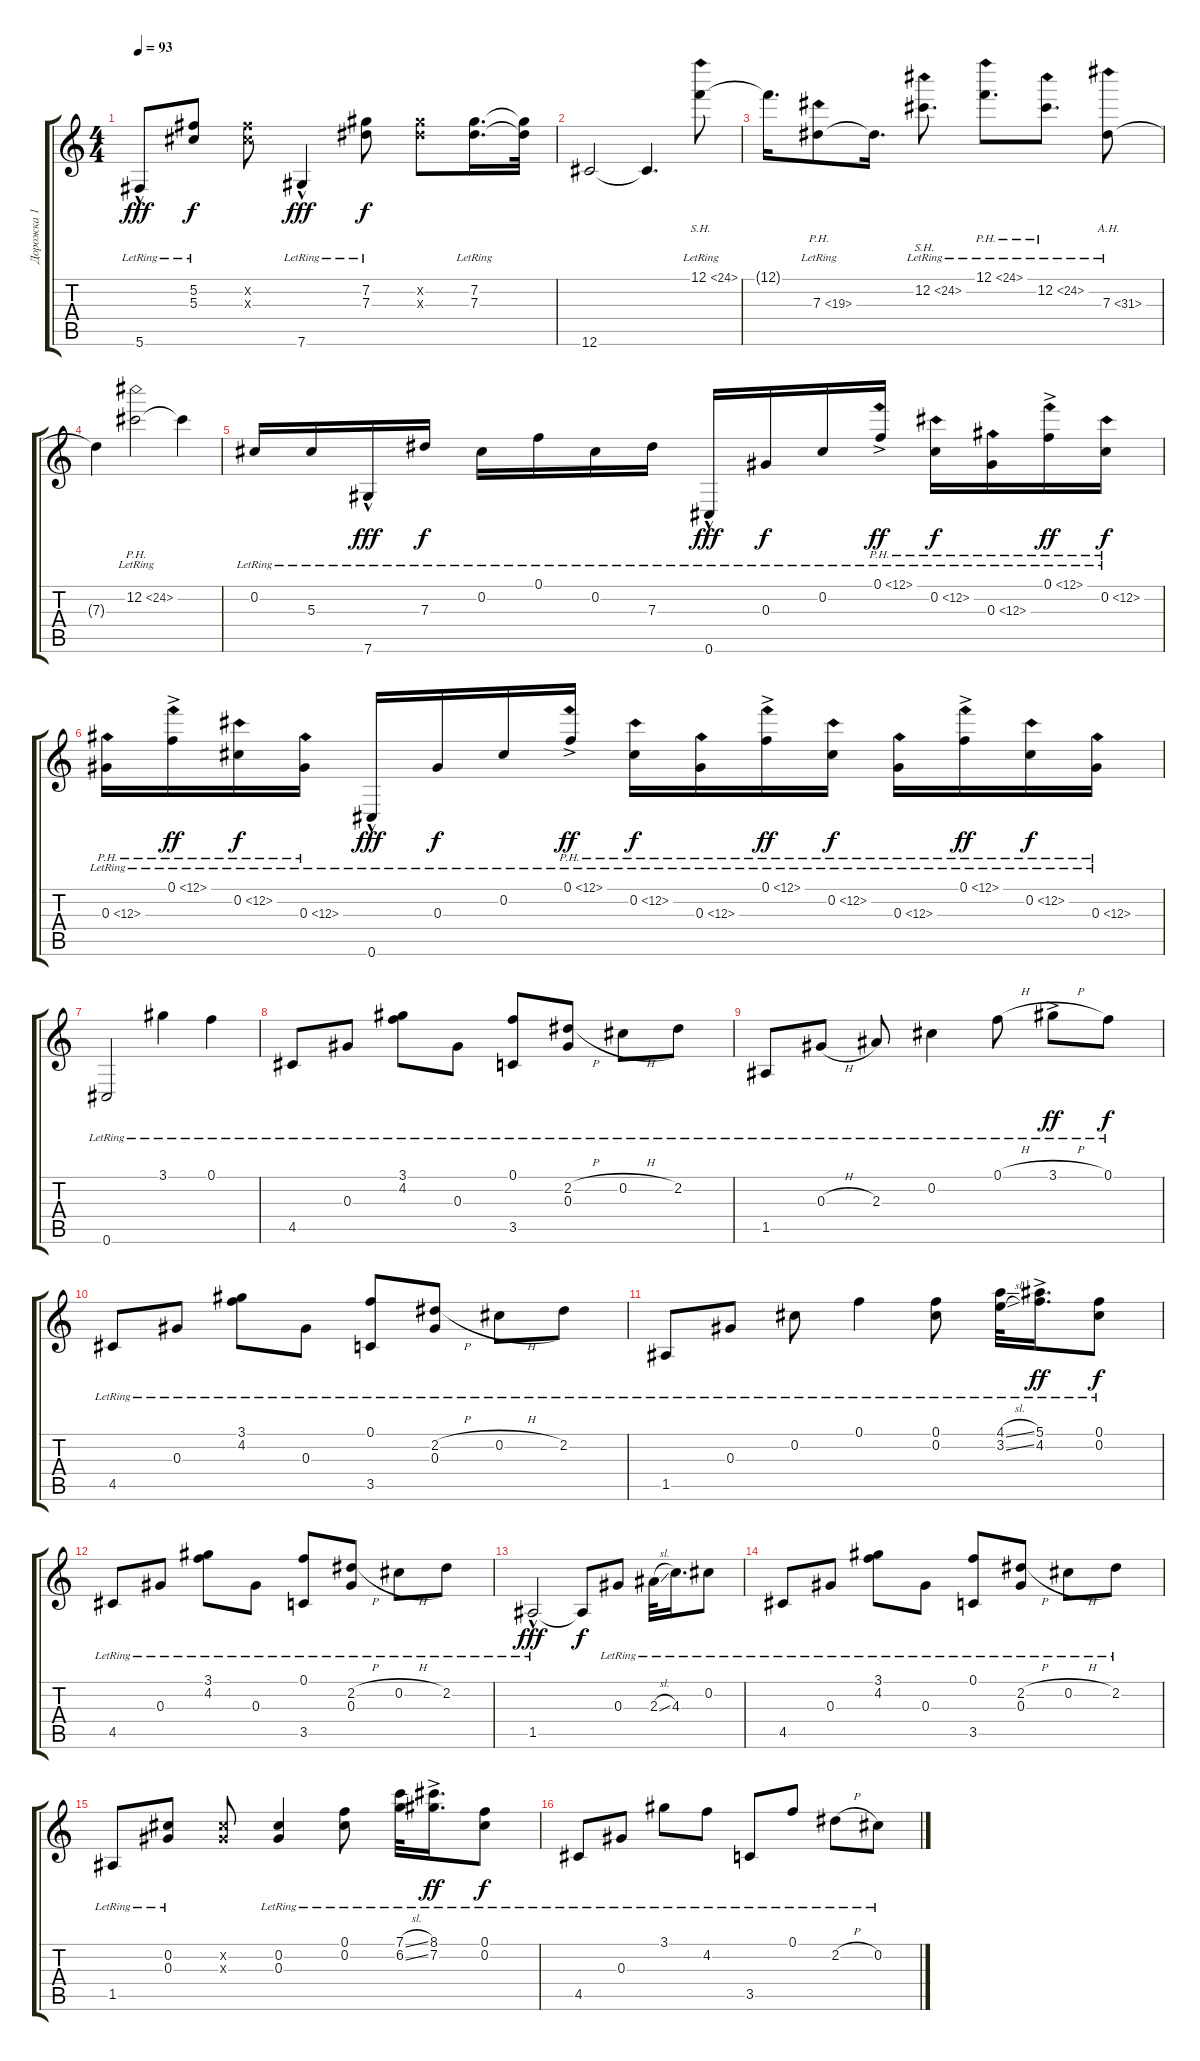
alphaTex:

\track ("Дорожка 1" "Дорожка 1") {instrument acousticguitarsteel}
\staff {score tabs}
\tuning (F4 Db4 Ab3 D3 A2 Db2) {hide}
\ts (4 4)
\tempo 93
\clef g2
\ks c
5.6{hac lr}.8{dy fff} (5.2{lr} 5.3{lr}).8{dy f} (5.2{x} 5.3{x}).8 7.6{hac lr}.4{dy fff} (7.2{lr} 7.3{lr}).8{dy f} (7.2{x} 7.3{x}).8 (7.2{lr} 7.3{lr}).16{d} (7.2{t} 7.3{t}).32 |
12.6.2 12.6{t}.4{d} 12.1{sh 12 lr}.8 |
12.1{t}.16{d} 7.3{ph 12 lr}.8 7.3{t}.16{d} 12.2{sh 12 lr}.8{d} 12.1{ph 12 lr}.8{d} 12.2{ph 12 lr}.8{d} 7.3{ah 24 lr}.8 |
7.3{t}.4 12.2{ph 12 lr}.2 12.2{t}.4 |
0.2{lr}.16 5.3{lr}.16 7.6{hac lr}.16{dy fff} 7.3{lr}.16{dy f} 0.2{lr}.16 0.1{lr}.16 0.2{lr}.16 7.3{lr}.16 0.6{hac lr}.16{dy fff} 0.3{lr}.16{dy f} 0.2{lr}.16 0.1{ph 12 ac lr}.16{dy ff} 0.2{ph 12 lr}.16{dy f} 0.3{ph 12 lr}.16 0.1{ph 12 ac lr}.16{dy ff} 0.2{ph 12 lr}.16{dy f} |
0.3{ph 12 lr}.16 0.1{ph 12 ac lr}.16{dy ff} 0.2{ph 12 lr}.16{dy f} 0.3{ph 12 lr}.16 0.6{hac lr}.16{dy fff} 0.3{lr}.16{dy f} 0.2{lr}.16 0.1{ph 12 ac lr}.16{dy ff} 0.2{ph 12 lr}.16{dy f} 0.3{ph 12 lr}.16 0.1{ph 12 ac lr}.16{dy ff} 0.2{ph 12 lr}.16{dy f} 0.3{ph 12 lr}.16 0.1{ph 12 ac lr}.16{dy ff} 0.2{ph 12 lr}.16{dy f} 0.3{ph 12 lr}.16 |
0.6{lr}.2 3.1{lr}.4 0.1{lr}.4 |
4.5{lr}.8 0.3{lr}.8 (3.1{lr} 4.2{lr}).8 0.3{lr}.8 (0.1{lr} 3.5{lr}).8 (2.2{h lr} 0.3{lr}).8 0.2{h lr}.8 2.2{lr}.8 |
1.5{lr}.8 0.3{h lr}.8 2.3{lr}.8 0.2{lr}.4 0.1{h lr}.8 3.1{h ac lr}.8{dy ff} 0.1{lr}.8{dy f} |
4.5{lr}.8 0.3{lr}.8 (3.1{lr} 4.2{lr}).8 0.3{lr}.8 (0.1{lr} 3.5{lr}).8 (2.2{h lr} 0.3{lr}).8 0.2{h lr}.8 2.2{lr}.8 |
1.5{lr}.8 0.3{lr}.8 0.2{lr}.8 0.1{lr}.4 (0.1{lr} 0.2{lr}).8 (4.1{sl lr} 3.2{sl lr}).32 (5.1{ac lr} 4.2{ac lr}).16{d dy ff} (0.1{lr} 0.2{lr}).8{dy f} |
4.5{lr}.8 0.3{lr}.8 (3.1{lr} 4.2{lr}).8 0.3{lr}.8 (0.1{lr} 3.5{lr}).8 (2.2{h lr} 0.3{lr}).8 0.2{h lr}.8 2.2{lr}.8 |
1.5{hac lr}.2{dy fff} 1.5{t}.8{dy f} 0.3{lr}.8 2.3{sl lr}.32 4.3{lr}.16{d} 0.2{lr}.8 |
4.5{lr}.8 0.3{lr}.8 (3.1{lr} 4.2{lr}).8 0.3{lr}.8 (0.1{lr} 3.5{lr}).8 (2.2{h lr} 0.3{lr}).8 0.2{h lr}.8 2.2{lr}.8 |
1.5{lr}.8 (0.2{lr} 0.3{lr}).8 (0.2{x} 0.3{x}).8 (0.2{lr} 0.3{lr}).4 (0.1{lr} 0.2{lr}).8 (7.1{sl lr} 6.2{sl lr}).32 (8.1{ac lr} 7.2{ac lr}).16{d dy ff} (0.1{lr} 0.2{lr}).8{dy f} |
4.5{lr}.8 0.3{lr}.8 3.1{lr}.8 4.2{lr}.8 3.5{lr}.8 0.1{lr}.8 2.2{h lr}.8 0.2{lr}.8
